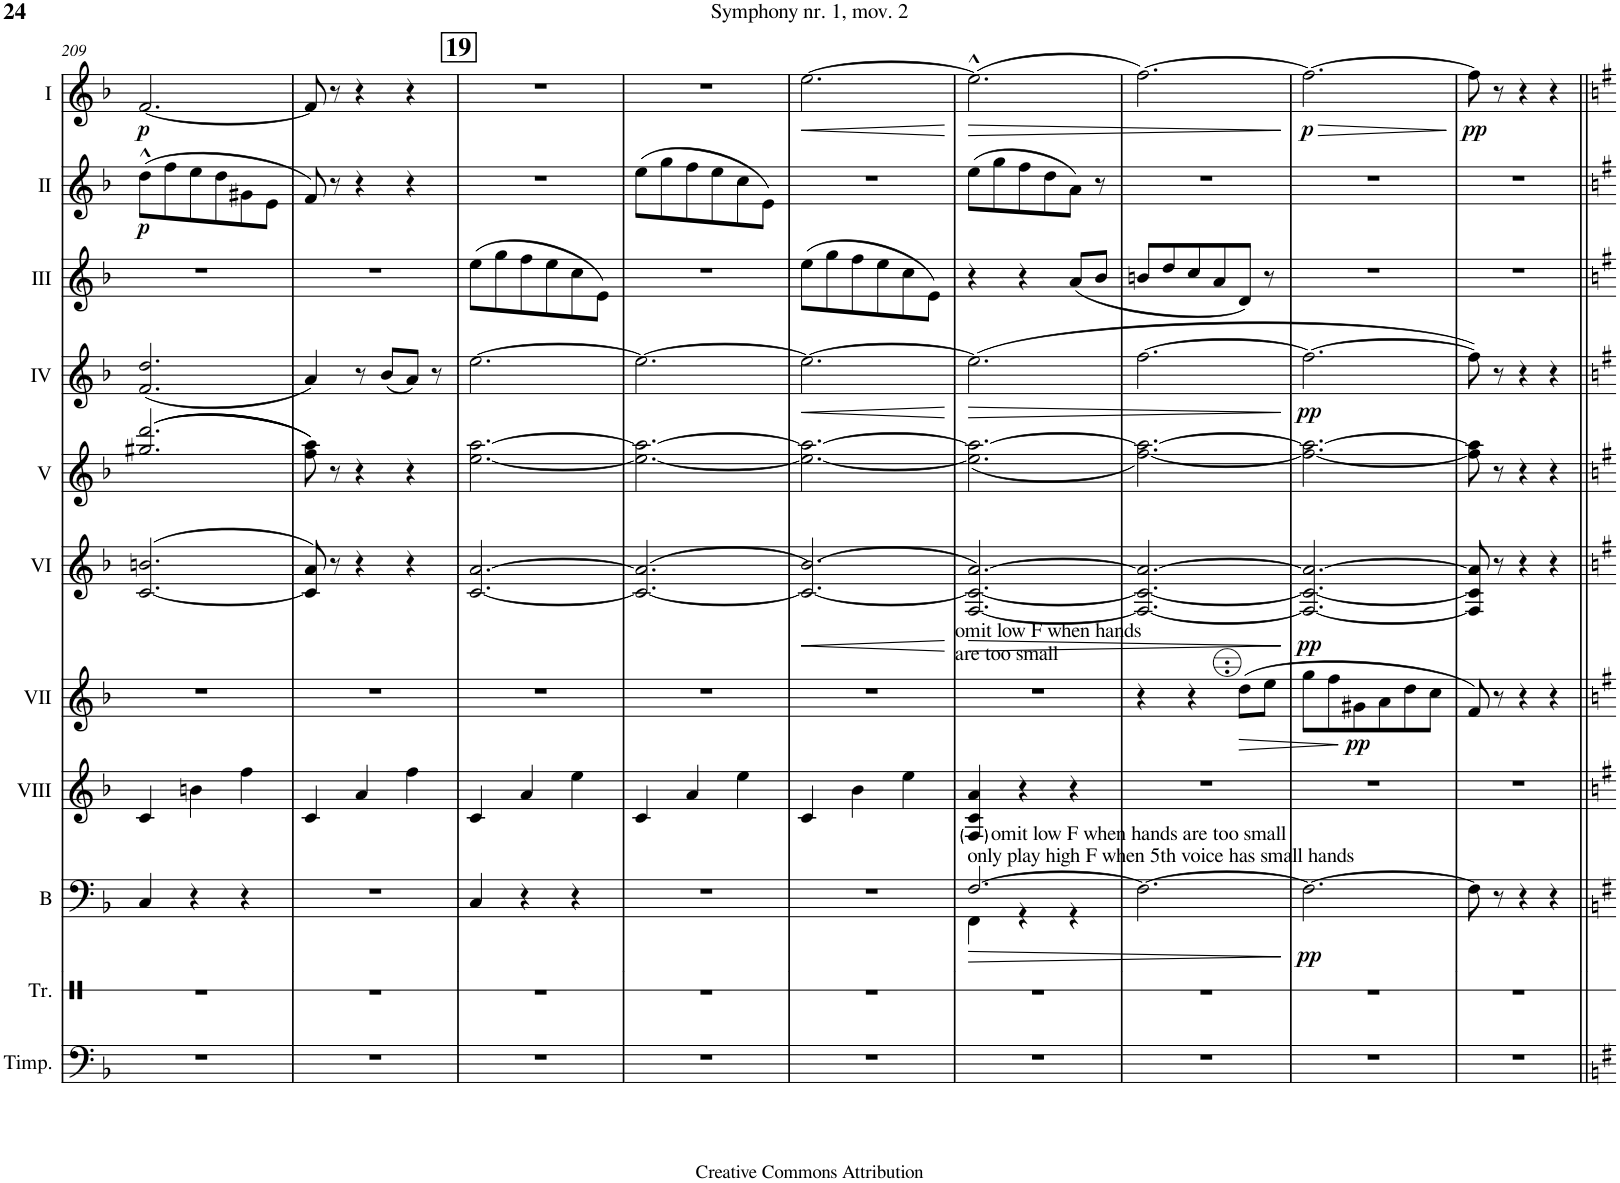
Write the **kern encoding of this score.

**kern	**kern	**kern	**dynam	**kern	**kern	**dynam	**kern	**dynam	**kern	**kern	**dynam	**kern	**kern	**dynam	**kern	**dynam
*part11	*part10	*part9	*part9	*part8	*part7	*part7	*part6	*part6	*part5	*part4	*part4	*part3	*part2	*part2	*part1	*part1
*staff11	*staff10	*staff9	*staff9	*staff8	*staff7	*staff7	*staff6	*staff6	*staff5	*staff4	*staff4	*staff3	*staff2	*staff2	*staff1	*staff1
*I"Timpani	*I"Triangle	*I"Bass	*	*I"Acc. 8	*I"Acc. 7	*	*I"Acc. 6	*	*I"Acc. 5	*I"Acc. 4	*	*I"Acc. 3	*I"Acc. 2	*	*I"Acc. 1	*
*I'Timp.	*I'Tr.	*I'B	*	*	*	*	*	*	*	*	*	*	*	*	*	*
!!LO:PB:g=z
*clefF4	*clefX	*clefF4	*	*clefG2	*clefG2	*	*clefG2	*	*clefG2	*clefG2	*	*clefG2	*clefG2	*	*clefG2	*
*	*	*Trd7c12	*	*Trd7c12	*Trd7c12	*	*	*	*	*Trd7c12	*	*	*	*	*	*
*k[b-]	*k[]	*k[b-]	*	*k[b-]	*k[b-]	*	*k[b-]	*	*k[b-]	*k[b-]	*	*k[b-]	*k[b-]	*	*k[b-]	*
*M3/4	*M3/4	*M3/4	*	*M3/4	*M3/4	*	*M3/4	*	*M3/4	*M3/4	*	*M3/4	*M3/4	*	*M3/4	*
=209	=209	=209	=209	=209	=209	=209	=209	=209	=209	=209	=209	=209	=209	=209	=209	=209
!	!	!	!	!	!	!	!	!	!	!	!	!	!	!LO:DY:b	!	!LO:DY:b
2.r	2.r	4C/	.	4c/	2.r	.	(>[2.C/ 2.Bn/	.	(>(2.g#X/ 2.dd/	(2.ff/ 2.ddd/	.	2.r	(8dd^^\L	p	[2.f/	p
.	.	.	.	.	.	.	.	.	.	.	.	.	8ff\	.	.	.
.	.	4r	.	4bn\	.	.	.	.	.	.	.	.	8ee\	.	.	.
.	.	.	.	.	.	.	.	.	.	.	.	.	8dd\	.	.	.
.	.	4r	.	4ff\	.	.	.	.	.	.	.	.	8g#X\	.	.	.
.	.	.	.	.	.	.	.	.	.	.	.	.	8e\J	.	.	.
=210	=210	=210	=210	=210	=210	=210	=210	=210	=210	=210	=210	=210	=210	=210	=210	=210
2.r	2.r	2.r	.	4c/	2.r	.	8C/] 8A/)	.	8f\ 8a\))	4aa/)	.	2.r	8f/)	.	8f/]	.
.	.	.	.	.	.	.	8r	.	8r	.	.	.	8r	.	8r	.
.	.	.	.	4a/	.	.	4r	.	4r	8r	.	.	4r	.	4r	.
.	.	.	.	.	.	.	.	.	.	(8bb-/L	.	.	.	.	.	.
.	.	.	.	4ff\	.	.	4r	.	4r	8aa/J)	.	.	4r	.	4r	.
.	.	.	.	.	.	.	.	.	.	8r	.	.	.	.	.	.
!!LO:REH:place=s1:a:B:cj:fs=14:t=19
=211	=211	=211	=211	=211	=211	=211	=211	=211	=211	=211	=211	=211	=211	=211	=211	=211
2.r	2.r	4C/	.	4c/	2.r	.	[2.C/ [2.A/	.	[2.e\ [2.a\	[2.eee\	.	(8ee\L	2.r	.	2.r	.
.	.	.	.	.	.	.	.	.	.	.	.	8gg\	.	.	.	.
.	.	4r	.	4a/	.	.	.	.	.	.	.	8ff\	.	.	.	.
.	.	.	.	.	.	.	.	.	.	.	.	8ee\	.	.	.	.
.	.	4r	.	4ee\	.	.	.	.	.	.	.	8cc\	.	.	.	.
.	.	.	.	.	.	.	.	.	.	.	.	8e\J)	.	.	.	.
=212	=212	=212	=212	=212	=212	=212	=212	=212	=212	=212	=212	=212	=212	=212	=212	=212
2.r	2.r	2.r	.	4c/	2.r	.	(>2.C/_ 2.A/]	.	2.e\_ 2.a\_	2.eee\_	.	2.r	(8ee\L	.	2.r	.
.	.	.	.	.	.	.	.	.	.	.	.	.	8gg\	.	.	.
.	.	.	.	4a/	.	.	.	.	.	.	.	.	8ff\	.	.	.
.	.	.	.	.	.	.	.	.	.	.	.	.	8ee\	.	.	.
.	.	.	.	4ee\	.	.	.	.	.	.	.	.	8cc\	.	.	.
.	.	.	.	.	.	.	.	.	.	.	.	.	8e\J)	.	.	.
=213	=213	=213	=213	=213	=213	=213	=213	=213	=213	=213	=213	=213	=213	=213	=213	=213
!	!	!	!	!	!	!	!	!LO:HP:b	!	!	!LO:HP:b	!	!	!	!	!LO:HP:b
2.r	2.r	2.r	.	4c/	2.r	.	(>2.C/_ 2.B-/)	<	2.e\_ 2.a\_	2.eee\_	<	(8ee\L	2.r	.	[2.ee\	<
.	.	.	.	.	.	.	.	.	.	.	.	8gg\	.	.	.	.
.	.	.	.	4b-\	.	.	.	.	.	.	.	8ff\	.	.	.	.
.	.	.	.	.	.	.	.	.	.	.	.	8ee\	.	.	.	.
.	.	.	.	4ee\	.	.	.	.	.	.	.	8cc\	.	.	.	.
.	.	.	.	.	.	.	.	.	.	.	.	8e\J)	.	.	.	.
.	.	.	.	.	.	.	.	[	.	.	[	.	.	.	.	[
=214	=214	=214	=214	=214	=214	=214	=214	=214	=214	=214	=214	=214	=214	=214	=214	=214
!	!	!	!	!	!	!	!LO:TX:b:t=omit low F when hands	!	!	!	!	!	!	!	!	!
!	!	!	!	!	!	!	!LO:TX:b:t=are too small	!	!	!	!	!	!	!	!	!
!	!	!	!	!LO:TX:b:t=omit low F when hands are too small	!	!	!	!	!	!	!	!	!	!	!	!
!	!	!LO:TX:a:t=only play high F when 5th voice has small hands	!	!	!	!	!	!	!	!	!	!	!	!	!	!
!	!	!	!LO:HP:b	!	!	!	!	!LO:HP:b	!	!	!LO:HP:b	!	!	!	!	!LO:HP:b
*	*	*^	*	*	*	*	*	*	*	*	*	*	*	*	*	*
2.r	2.r	[2.F/	4FF\	>	4F/ 4c/ 4a/	2.r	.	[2.FF/ 2.C/_ [2.A/)	>	(<2.e\] 2.a\_	(2.eee\]	>	4r	(8ee\L	.	(2.ee^^\]	>
.	.	.	.	.	.	.	.	.	.	.	.	.	.	8gg\	.	.	.
.	.	.	4r	.	4r	.	.	.	.	.	.	.	4r	8ff\	.	.	.
.	.	.	.	.	.	.	.	.	.	.	.	.	.	8dd\	.	.	.
.	.	.	4r	.	4r	.	.	.	.	.	.	.	(8a/L	8a\J)	.	.	.
.	.	.	.	.	.	.	.	.	.	.	.	.	8b-/J	8r	.	.	.
*	*	*v	*v	*	*	*	*	*	*	*	*	*	*	*	*	*	*
=215	=215	=215	=215	=215	=215	=215	=215	=215	=215	=215	=215	=215	=215	=215	=215	=215
2.r	2.r	2.F\_	.	2.r	4r	.	2.FF/_ 2.C/_ 2.A/_	.	[2.f\ 2.a\_)	[2.fff\	.	8bn/L	2.r	.	[2.ff\)	.
.	.	.	.	.	.	.	.	.	.	.	.	8dd/	.	.	.	.
.	.	.	.	.	4r	.	.	.	.	.	.	8cc/	.	.	.	.
.	.	.	.	.	.	.	.	.	.	.	.	8a/	.	.	.	.
!	!	!	!	!	!	!LO:HP:b	!	!	!	!	!	!	!	!	!	!
.	.	.	.	.	(8dd\L	>	.	.	.	.	.	8d/J)	.	.	.	.
.	.	.	.	.	8ee\J	.	.	.	.	.	.	8r	.	.	.	.
.	.	.	]	.	.	.	.	]	.	.	]	.	.	.	.	]
=216	=216	=216	=216	=216	=216	=216	=216	=216	=216	=216	=216	=216	=216	=216	=216	=216
!	!	!	!LO:DY:b	!	!	!	!	!LO:DY:b	!	!	!LO:DY:b	!	!	!	!	!LO:HP:b
!	!	!	!	!	!	!	!	!	!	!	!	!	!	!	!	!LO:DY:n=1:b
2.r	2.r	2.F\_	pp	2.r	8gg\L	.	2.FF/_ 2.C/_ 2.A/_	pp	2.f\_ 2.a\_	2.fff\_	pp	2.r	2.r	.	2.ff\_	> p
.	.	.	.	.	8ff\	.	.	.	.	.	.	.	.	.	.	.
!	!	!	!	!	!	!LO:DY:n=1:b	!	!	!	!	!	!	!	!	!	!
.	.	.	.	.	8g#X\	] pp	.	.	.	.	.	.	.	.	.	.
.	.	.	.	.	8a\	.	.	.	.	.	.	.	.	.	.	.
.	.	.	.	.	8dd\	.	.	.	.	.	.	.	.	.	.	.
.	.	.	.	.	8cc\J	.	.	.	.	.	.	.	.	.	.	.
.	.	.	.	.	.	.	.	.	.	.	.	.	.	.	.	]
=217	=217	=217	=217	=217	=217	=217	=217	=217	=217	=217	=217	=217	=217	=217	=217	=217
!	!	!	!	!	!	!	!	!	!	!	!	!	!	!	!	!LO:DY:b
2.r	2.r	8F\]	.	2.r	8f/)	.	8FF/] 8C/] 8A/]	.	8f\] 8a\]	8fff\])	.	2.r	2.r	.	8ff\]	pp
.	.	8r	.	.	8r	.	8r	.	8r	8r	.	.	.	.	8r	.
.	.	4r	.	.	4r	.	4r	.	4r	4r	.	.	.	.	4r	.
.	.	4r	.	.	4r	.	4r	.	4r	4r	.	.	.	.	4r	.
=||	=||	=||	=||	=||	=||	=||	=||	=||	=||	=||	=||	=||	=||	=||	=||	=||
*-	*-	*-	*-	*-	*-	*-	*-	*-	*-	*-	*-	*-	*-	*-	*-	*-
